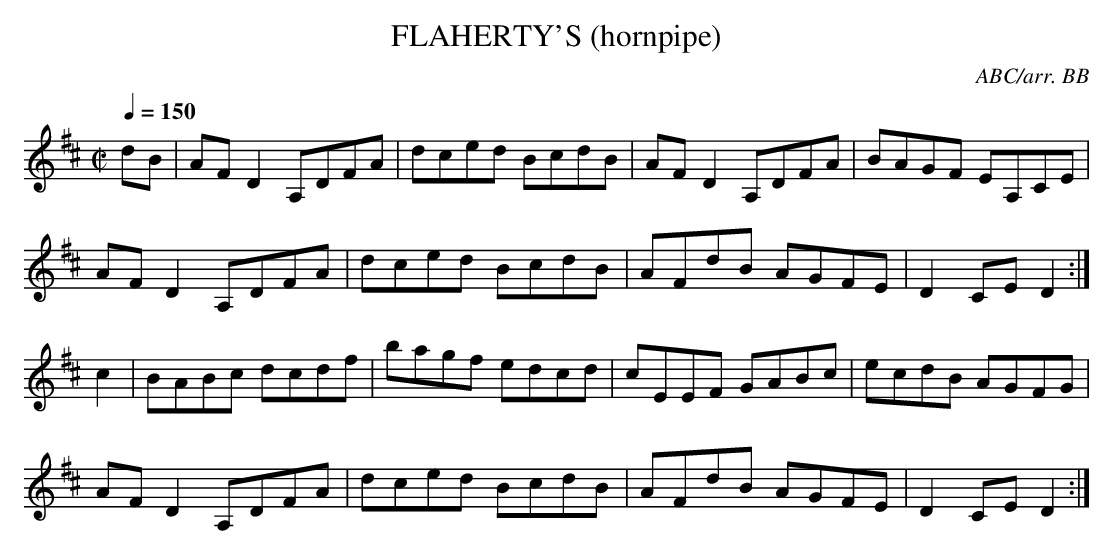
X:1
T:FLAHERTY'S (hornpipe)
C:ABC/arr. BB
L:1/8
Q:1/4=150
M:C|
K:D
dB|AFD2 A,DFA|dced BcdB|AFD2 A,DFA|BAGF EA,CE|
AFD2 A,DFA|dced BcdB|AFdB AGFE|D2CE D2:|
c2|BABc dcdf|bagf edcd|cEEF GABc|ecdB AGFG|
AFD2 A,DFA|dced BcdB|AFdB AGFE|D2CE D2:|
